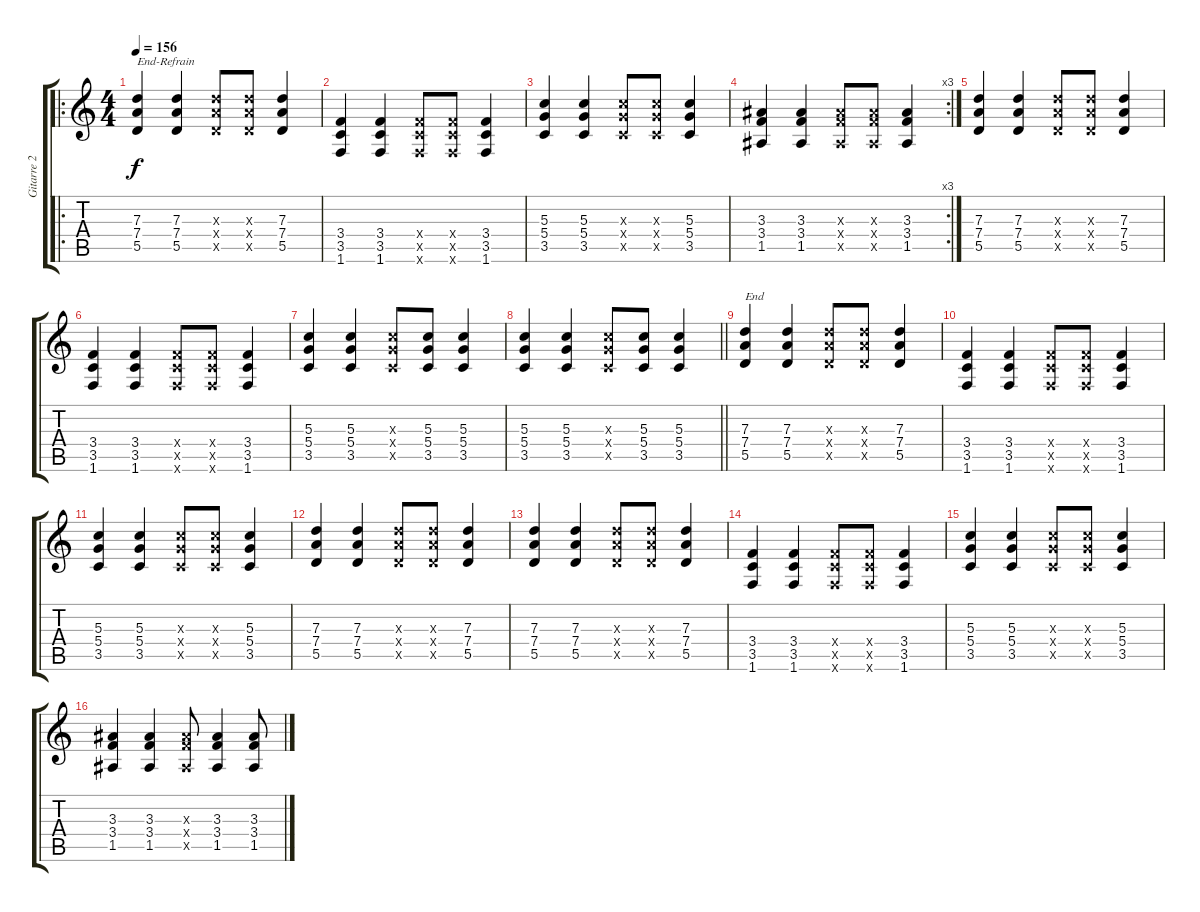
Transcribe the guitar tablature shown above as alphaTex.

\track ("Gitarre 2" "Gitarre 2") {instrument overdrivenguitar}
\staff {score tabs}
\tuning (E4 B3 G3 D3 A2 E2) {hide}
\ro
\ts (4 4)
\tempo 156
\clef g2
\ks c
(7.3 7.4 5.5).4{txt "End-Refrain" dy f} (7.3 7.4 5.5).4 (7.3{x} 7.4{x} 5.5{x}).8 (7.3{x} 7.4{x} 5.5{x}).8 (7.3 7.4 5.5).4 |
(3.4 3.5 1.6).4 (3.4 3.5 1.6).4 (3.4{x} 3.5{x} 1.6{x}).8 (3.4{x} 3.5{x} 1.6{x}).8 (3.4 3.5 1.6).4 |
(5.3 5.4 3.5).4 (5.3 5.4 3.5).4 (5.3{x} 5.4{x} 3.5{x}).8 (5.3{x} 5.4{x} 3.5{x}).8 (5.3 5.4 3.5).4 |
\rc 3
(3.3 3.4 1.5).4 (3.3 3.4 1.5).4 (3.3{x} 3.4{x} 1.5{x}).8 (3.3{x} 3.4{x} 1.5{x}).8 (3.3 3.4 1.5).4 |
(7.3 7.4 5.5).4 (7.3 7.4 5.5).4 (7.3{x} 7.4{x} 5.5{x}).8 (7.3{x} 7.4{x} 5.5{x}).8 (7.3 7.4 5.5).4 |
(3.4 3.5 1.6).4 (3.4 3.5 1.6).4 (3.4{x} 3.5{x} 1.6{x}).8 (3.4{x} 3.5{x} 1.6{x}).8 (3.4 3.5 1.6).4 |
(5.3 5.4 3.5).4 (5.3 5.4 3.5).4 (5.3{x} 5.4{x} 3.5{x}).8 (5.3 5.4 3.5).8 (5.3 5.4 3.5).4 |
\barLineRight lightlight
(5.3 5.4 3.5).4 (5.3 5.4 3.5).4 (5.3{x} 5.4{x} 3.5{x}).8 (5.3 5.4 3.5).8 (5.3 5.4 3.5).4 |
(7.3 7.4 5.5).4{txt "End"} (7.3 7.4 5.5).4 (7.3{x} 7.4{x} 5.5{x}).8 (7.3{x} 7.4{x} 5.5{x}).8 (7.3 7.4 5.5).4 |
(3.4 3.5 1.6).4 (3.4 3.5 1.6).4 (3.4{x} 3.5{x} 1.6{x}).8 (3.4{x} 3.5{x} 1.6{x}).8 (3.4 3.5 1.6).4 |
(5.3 5.4 3.5).4 (5.3 5.4 3.5).4 (5.3{x} 5.4{x} 3.5{x}).8 (5.3{x} 5.4{x} 3.5{x}).8 (5.3 5.4 3.5).4 |
(7.3 7.4 5.5).4 (7.3 7.4 5.5).4 (7.3{x} 7.4{x} 5.5{x}).8 (7.3{x} 7.4{x} 5.5{x}).8 (7.3 7.4 5.5).4 |
(7.3 7.4 5.5).4 (7.3 7.4 5.5).4 (7.3{x} 7.4{x} 5.5{x}).8 (7.3{x} 7.4{x} 5.5{x}).8 (7.3 7.4 5.5).4 |
(3.4 3.5 1.6).4 (3.4 3.5 1.6).4 (3.4{x} 3.5{x} 1.6{x}).8 (3.4{x} 3.5{x} 1.6{x}).8 (3.4 3.5 1.6).4 |
(5.3 5.4 3.5).4 (5.3 5.4 3.5).4 (5.3{x} 5.4{x} 3.5{x}).8 (5.3{x} 5.4{x} 3.5{x}).8 (5.3 5.4 3.5).4 |
(3.3 3.4 1.5).4 (3.3 3.4 1.5).4 (3.3{x} 3.4{x} 1.5{x}).8 (3.3 3.4 1.5).4 (3.3 3.4 1.5).8
